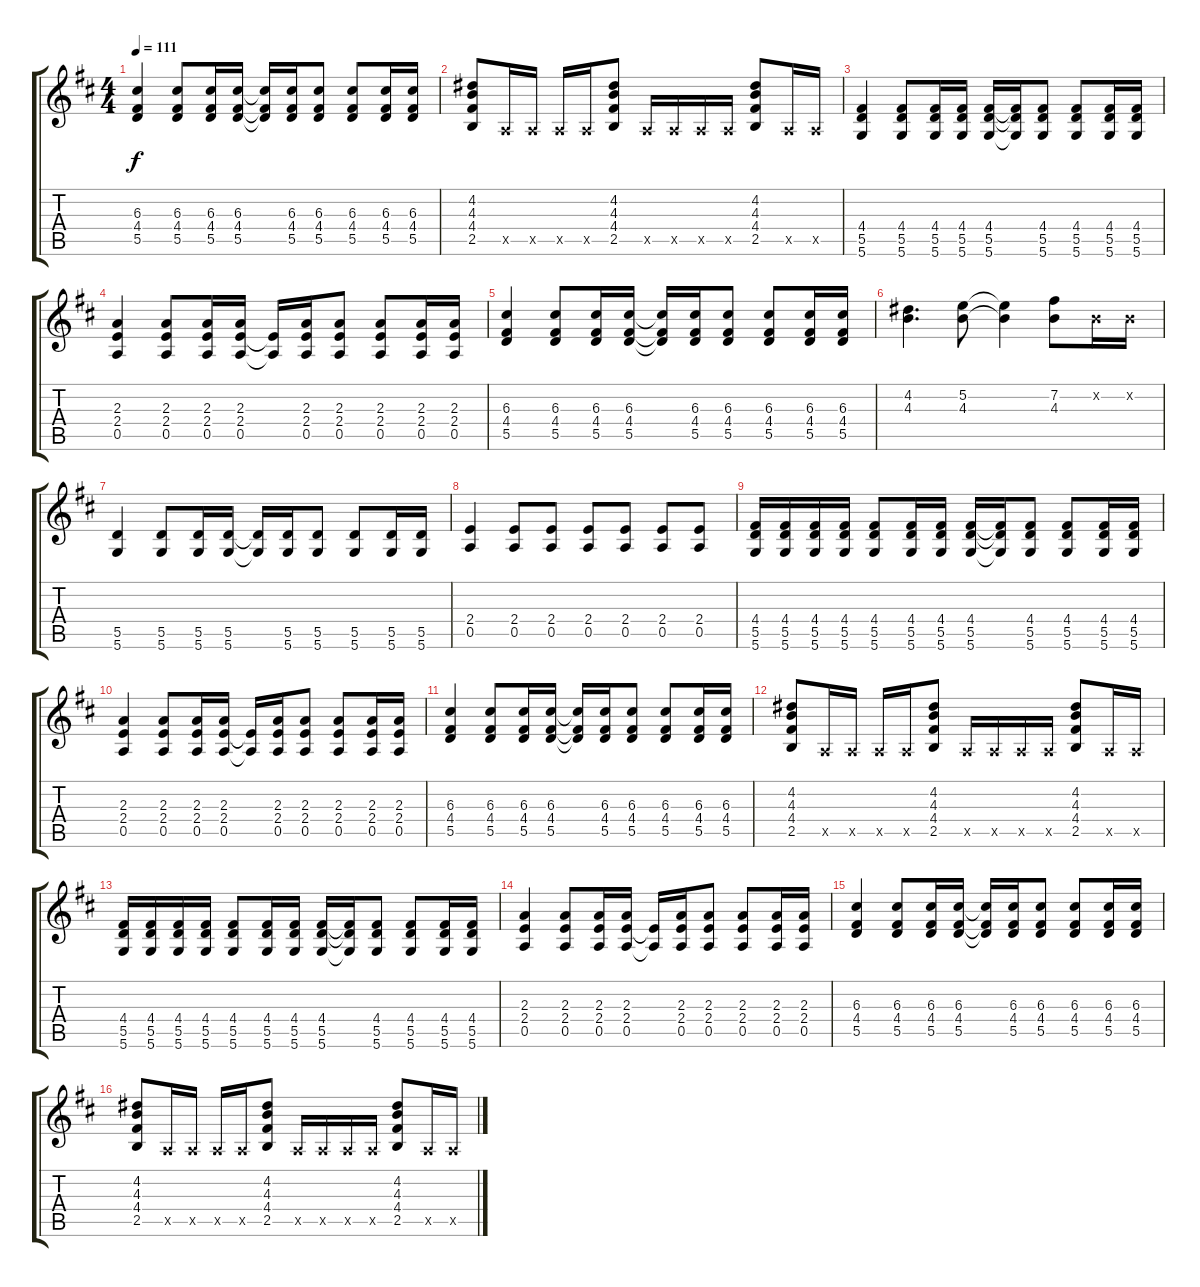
\track "" {instrument overdrivenguitar}
\staff {score tabs}
\tuning (E4 B3 G3 D3 A2 D2) {hide}
\ts (4 4)
\tempo 111
\clef g2
\ks d
(6.3 4.4 5.5).4{dy f} (6.3 4.4 5.5).8 (6.3 4.4 5.5).16 (6.3 4.4 5.5).16 (6.3{t} 4.4{t} 5.5{t}).16 (6.3 4.4 5.5).16 (6.3 4.4 5.5).8 (6.3 4.4 5.5).8 (6.3 4.4 5.5).16 (6.3 4.4 5.5).16 |
(4.2 4.3 4.4 2.5).8 0.5{x}.16 0.5{x}.16 0.5{x}.16 0.5{x}.16 (4.2 4.3 4.4 2.5).8 0.5{x}.16 0.5{x}.16 0.5{x}.16 0.5{x}.16 (4.2 4.3 4.4 2.5).8 0.5{x}.16 0.5{x}.16 |
(4.4 5.5 5.6).4 (4.4 5.5 5.6).8 (4.4 5.5 5.6).16 (4.4 5.5 5.6).16 (4.4 5.5 5.6).16 (4.4{t} 5.5{t} 5.6{t}).16 (4.4 5.5 5.6).8 (4.4 5.5 5.6).8 (4.4 5.5 5.6).16 (4.4 5.5 5.6).16 |
(2.3 2.4 0.5).4 (2.3 2.4 0.5).8 (2.3 2.4 0.5).16 (2.3 2.4 0.5).16 (2.4{t} 0.5{t}).16 (2.3 2.4 0.5).16 (2.3 2.4 0.5).8 (2.3 2.4 0.5).8 (2.3 2.4 0.5).16 (2.3 2.4 0.5).16 |
(6.3 4.4 5.5).4 (6.3 4.4 5.5).8 (6.3 4.4 5.5).16 (6.3 4.4 5.5).16 (6.3{t} 4.4{t} 5.5{t}).16 (6.3 4.4 5.5).16 (6.3 4.4 5.5).8 (6.3 4.4 5.5).8 (6.3 4.4 5.5).16 (6.3 4.4 5.5).16 |
(4.2 4.3).4{d} (5.2 4.3).8 (5.2{t} 4.3{t}).4 (7.2 4.3).8 0.2{x}.16 0.2{x}.16 |
(5.5 5.6).4 (5.5 5.6).8 (5.5 5.6).16 (5.5 5.6).16 (5.5{t} 5.6{t}).16 (5.5 5.6).16 (5.5 5.6).8 (5.5 5.6).8 (5.5 5.6).16 (5.5 5.6).16 |
(2.4 0.5).4 (2.4 0.5).8 (2.4 0.5).8 (2.4 0.5).8 (2.4 0.5).8 (2.4 0.5).8 (2.4 0.5).8 |
(4.4 5.5 5.6).16 (4.4 5.5 5.6).16 (4.4 5.5 5.6).16 (4.4 5.5 5.6).16 (4.4 5.5 5.6).8 (4.4 5.5 5.6).16 (4.4 5.5 5.6).16 (4.4 5.5 5.6).16 (4.4{t} 5.5{t} 5.6{t}).16 (4.4 5.5 5.6).8 (4.4 5.5 5.6).8 (4.4 5.5 5.6).16 (4.4 5.5 5.6).16 |
(2.3 2.4 0.5).4 (2.3 2.4 0.5).8 (2.3 2.4 0.5).16 (2.3 2.4 0.5).16 (2.4{t} 0.5{t}).16 (2.3 2.4 0.5).16 (2.3 2.4 0.5).8 (2.3 2.4 0.5).8 (2.3 2.4 0.5).16 (2.3 2.4 0.5).16 |
(6.3 4.4 5.5).4 (6.3 4.4 5.5).8 (6.3 4.4 5.5).16 (6.3 4.4 5.5).16 (6.3{t} 4.4{t} 5.5{t}).16 (6.3 4.4 5.5).16 (6.3 4.4 5.5).8 (6.3 4.4 5.5).8 (6.3 4.4 5.5).16 (6.3 4.4 5.5).16 |
(4.2 4.3 4.4 2.5).8 0.5{x}.16 0.5{x}.16 0.5{x}.16 0.5{x}.16 (4.2 4.3 4.4 2.5).8 0.5{x}.16 0.5{x}.16 0.5{x}.16 0.5{x}.16 (4.2 4.3 4.4 2.5).8 0.5{x}.16 0.5{x}.16 |
(4.4 5.5 5.6).16 (4.4 5.5 5.6).16 (4.4 5.5 5.6).16 (4.4 5.5 5.6).16 (4.4 5.5 5.6).8 (4.4 5.5 5.6).16 (4.4 5.5 5.6).16 (4.4 5.5 5.6).16 (4.4{t} 5.5{t} 5.6{t}).16 (4.4 5.5 5.6).8 (4.4 5.5 5.6).8 (4.4 5.5 5.6).16 (4.4 5.5 5.6).16 |
(2.3 2.4 0.5).4 (2.3 2.4 0.5).8 (2.3 2.4 0.5).16 (2.3 2.4 0.5).16 (2.4{t} 0.5{t}).16 (2.3 2.4 0.5).16 (2.3 2.4 0.5).8 (2.3 2.4 0.5).8 (2.3 2.4 0.5).16 (2.3 2.4 0.5).16 |
(6.3 4.4 5.5).4 (6.3 4.4 5.5).8 (6.3 4.4 5.5).16 (6.3 4.4 5.5).16 (6.3{t} 4.4{t} 5.5{t}).16 (6.3 4.4 5.5).16 (6.3 4.4 5.5).8 (6.3 4.4 5.5).8 (6.3 4.4 5.5).16 (6.3 4.4 5.5).16 |
(4.2 4.3 4.4 2.5).8 0.5{x}.16 0.5{x}.16 0.5{x}.16 0.5{x}.16 (4.2 4.3 4.4 2.5).8 0.5{x}.16 0.5{x}.16 0.5{x}.16 0.5{x}.16 (4.2 4.3 4.4 2.5).8 0.5{x}.16 0.5{x}.16
